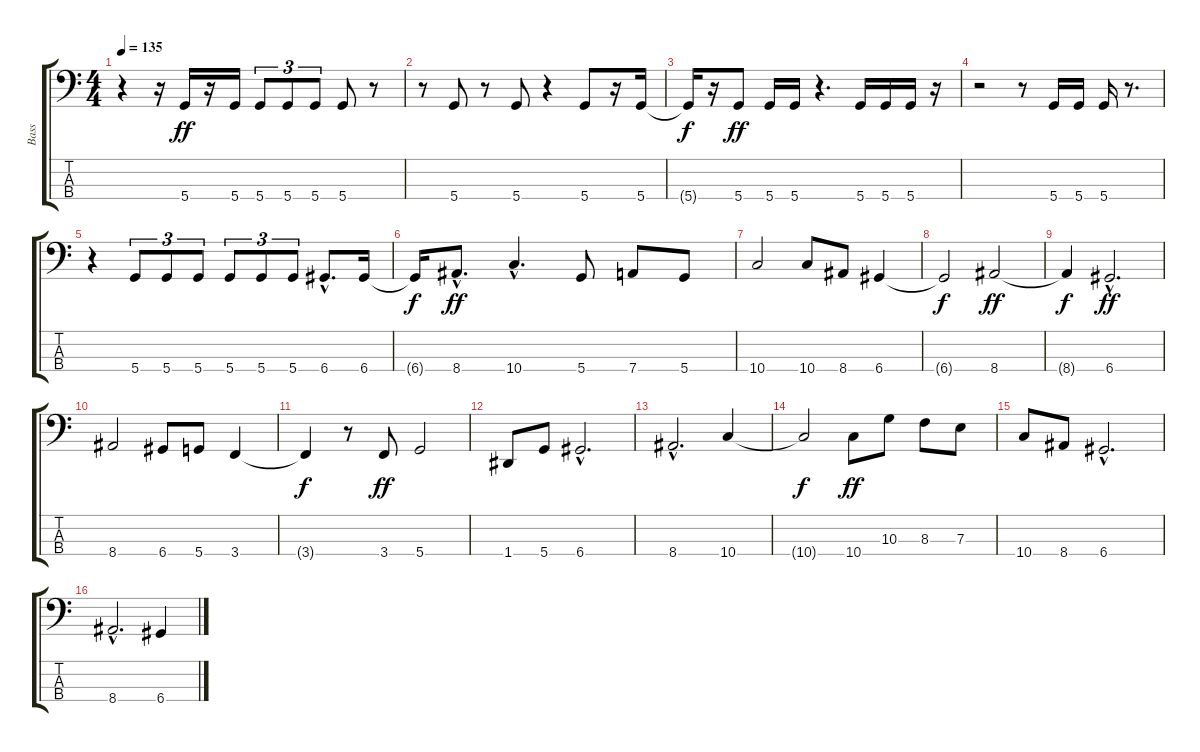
\track ("Bass" "Bass") {instrument electricbasspick}
\staff {score tabs}
\tuning (G2 D2 A1 D1) {hide}
\ts (4 4)
\tempo 135
\clef f4
\ks c
r.4{dy ff} r.16 5.4.16 r.16 5.4.16 5.4.8{tu (3 2)} 5.4.8{tu (3 2)} 5.4.8{tu (3 2)} 5.4.8 r.8 |
r.8 5.4.8 r.8 5.4.8 r.4 5.4.8 r.16 5.4.16 |
5.4{t}.16{dy f} r.16 5.4.8{dy ff} 5.4.16 5.4.16 r.4{d} 5.4.16 5.4.16 5.4.16 r.16 |
r.2 r.8 5.4.16 5.4.16 5.4.16 r.8{d} |
r.4 5.4.8{tu (3 2)} 5.4.8{tu (3 2)} 5.4.8{tu (3 2)} 5.4.8{tu (3 2)} 5.4.8{tu (3 2)} 5.4.8{tu (3 2)} 6.4{hac}.8{d} 6.4.16 |
6.4{t}.16{dy f} 8.4{hac}.8{d dy ff} 10.4{hac}.4{d} 5.4.8 7.4.8 5.4.8 |
10.4.2 10.4.8 8.4.8 6.4.4 |
6.4{t}.2{dy f} 8.4.2{dy ff} |
8.4{t}.4{dy f} 6.4{hac}.2{d dy ff} |
8.4.2 6.4.8 5.4.8 3.4.4 |
3.4{t}.4{dy f} r.8 3.4.8{dy ff} 5.4.2 |
1.4.8 5.4.8 6.4{hac}.2{d} |
8.4{hac}.2{d} 10.4.4 |
10.4{t}.2{dy f} 10.4.8{dy ff} 10.3.8 8.3.8 7.3.8 |
10.4.8 8.4.8 6.4{hac}.2{d} |
8.4{hac}.2{d} 6.4.4
